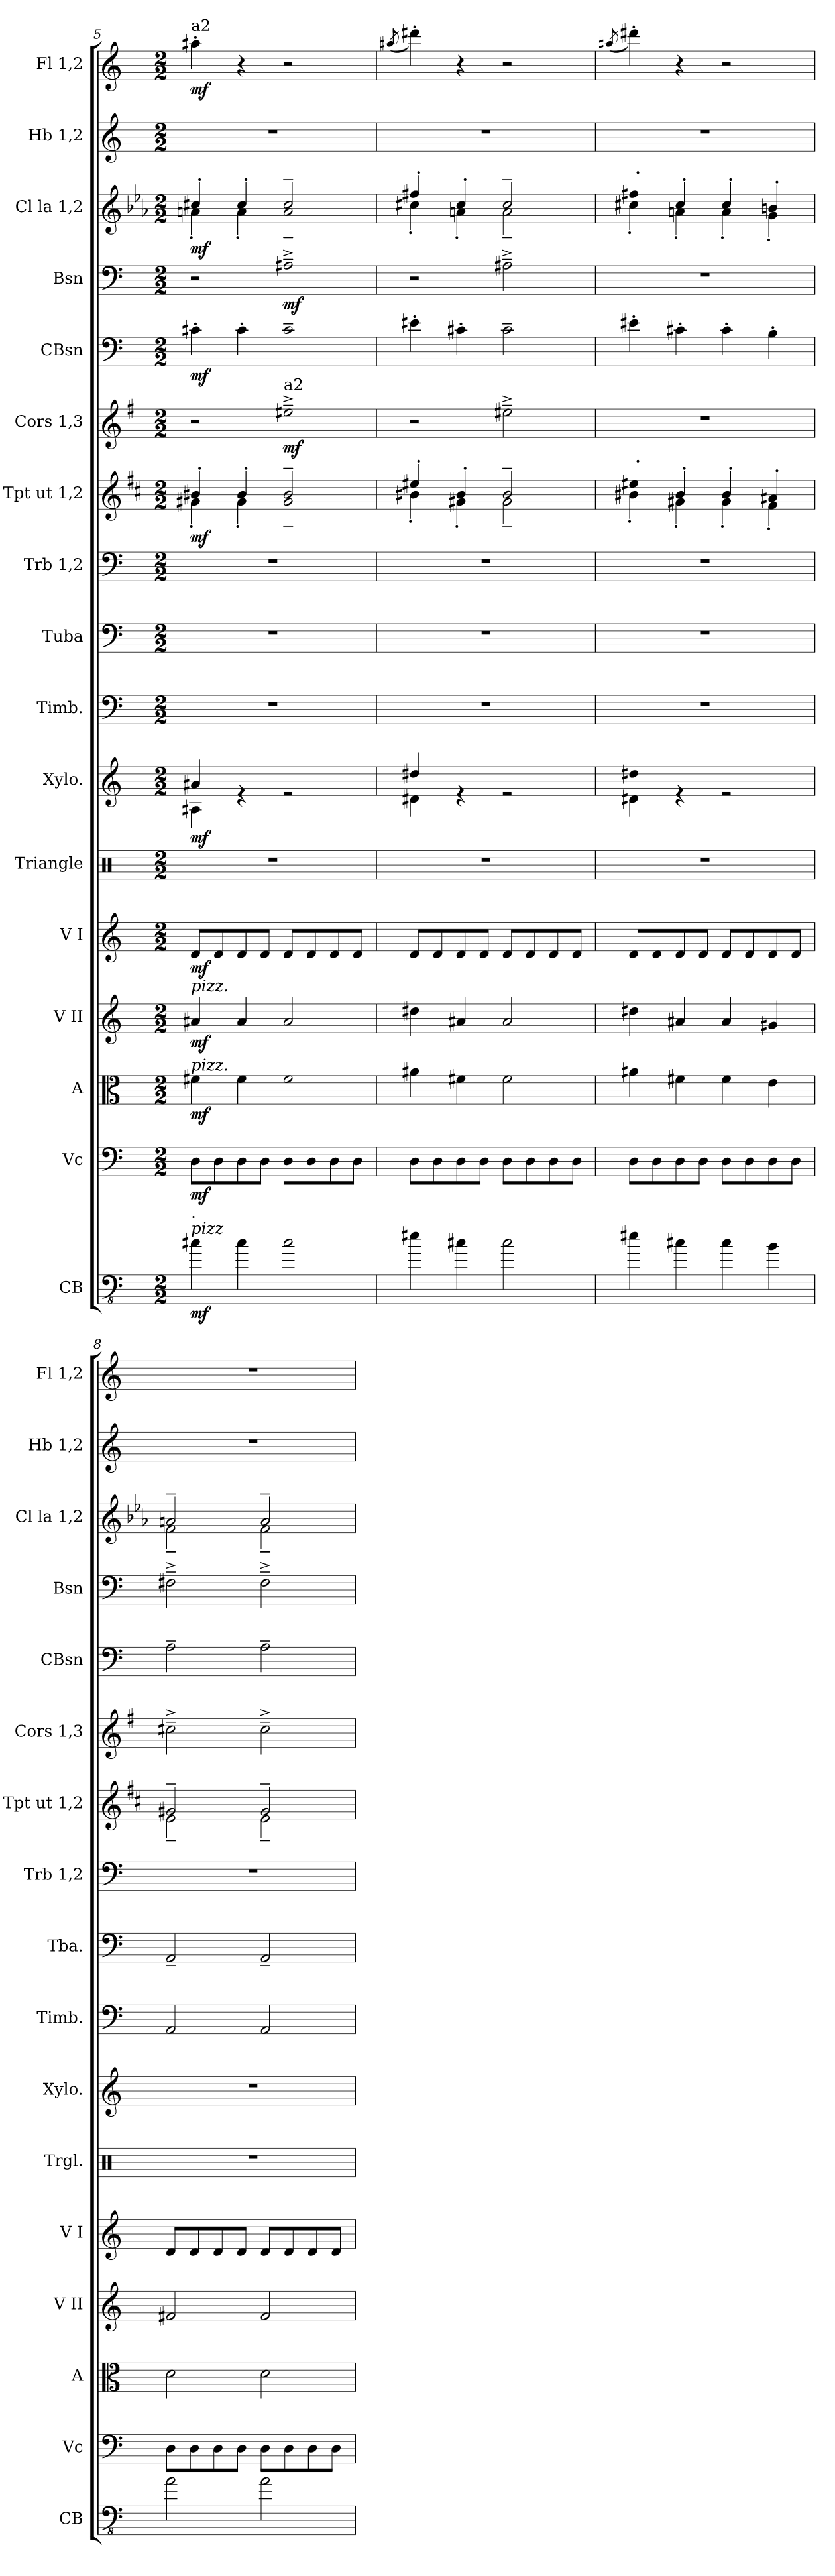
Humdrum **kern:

**kern	**dynam	**kern	**dynam	**kern	**dynam	**kern	**dynam	**kern	**dynam	**kern	**kern	**dynam	**kern	**kern	**kern	**kern	**dynam	**kern	**dynam	**kern	**dynam	**kern	**dynam	**kern	**dynam	**kern	**kern	**dynam
*part17	*part17	*part16	*part16	*part15	*part15	*part14	*part14	*part13	*part13	*part12	*part11	*part11	*part10	*part9	*part8	*part7	*part7	*part6	*part6	*part5	*part5	*part4	*part4	*part3	*part3	*part2	*part1	*part1
*staff17	*staff17	*staff16	*staff16	*staff15	*staff15	*staff14	*staff14	*staff13	*staff13	*staff12	*staff11	*staff11	*staff10	*staff9	*staff8	*staff7	*staff7	*staff6	*staff6	*staff5	*staff5	*staff4	*staff4	*staff3	*staff3	*staff2	*staff1	*staff1
*I"CB	*	*I"Vc	*	*I"A	*	*I"V II	*	*I"V I	*	*I"Triangle	*I"Xylo.	*	*I"Timb.	*I"Tuba	*I"Trb 1,2	*I"Tpt ut 1,2	*	*I"Cors 1,3	*	*I"CBsn	*	*I"Bsn	*	*I"Cl la 1,2	*	*I"Hb 1,2	*I"Fl 1,2	*
*I'CB	*	*I'Vc	*	*I'A	*	*I'V II	*	*I'V I	*	*I'Trgl.	*I'Xylo.	*	*I'Timb.	*I'Tba.	*I'Trb 1,2	*I'Tpt ut 1,2	*	*I'Cors 1,3	*	*I'CBsn	*	*I'Bsn	*	*I'Cl la 1,2	*	*I'Hb 1,2	*I'Fl 1,2	*
*clefFv4	*	*clefF4	*	*clefC3	*	*clefG2	*	*clefG2	*	*clefX	*clefG2	*	*clefF4	*clefF4	*clefF4	*clefG2	*	*clefG2	*	*clefF4	*	*clefF4	*	*clefG2	*	*clefG2	*clefG2	*
*ITrd7c12	*	*	*	*	*	*	*	*	*	*	*ITrd-7c-12	*	*	*	*	*ITrd1c2	*	*ITrd4c7	*	*ITrd7c12	*	*	*	*ITrd1c2	*	*	*	*
*k[]	*	*k[]	*	*k[]	*	*k[]	*	*k[]	*	*k[]	*k[]	*	*k[]	*k[]	*k[]	*k[]	*	*k[]	*	*k[]	*	*k[]	*	*k[b-e-a-d-g-]	*	*k[]	*k[]	*
*M2/2	*	*M2/2	*	*M2/2	*	*M2/2	*	*M2/2	*	*M2/2	*M2/2	*	*M2/2	*M2/2	*M2/2	*M2/2	*	*M2/2	*	*M2/2	*	*M2/2	*	*M2/2	*	*M2/2	*M2/2	*
=5	=5	=5	=5	=5	=5	=5	=5	=5	=5	=5	=5	=5	=5	=5	=5	=5	=5	=5	=5	=5	=5	=5	=5	=5	=5	=5	=5	=5
*	*	*	*	*	*	*	*	*	*	*	*^	*	*	*	*	*^	*	*	*	*	*	*	*	*^	*	*	*	*
!	!	!	!	!	!	!	!	!	!	!	!	!	!	!	!	!	!	!	!	!	!	!	!	!	!	!	!	!	!	!LO:TX:a:t=a2	!
!	!	!	!	!	!	!LO:TX:a:i:t=pizz.	!	!	!	!	!	!	!	!	!	!	!	!	!	!	!	!	!	!	!	!	!	!	!	!	!
!	!	!	!	!LO:TX:a:i:t=pizz.	!	!	!	!	!	!	!	!	!	!	!	!	!	!	!	!	!	!	!	!	!	!	!	!	!	!	!
!LO:TX:a:i:t=pizz	!	!	!	!	!	!	!	!	!	!	!	!	!	!	!	!	!	!	!	!	!	!	!	!	!	!	!	!	!	!	!
!LO:TX:a:t=.	!	!	!	!	!	!	!	!	!	!	!	!	!	!	!	!	!	!	!	!	!	!	!	!	!	!	!	!	!	!	!
!	!LO:DY:b	!	!LO:DY:b	!	!LO:DY:b	!	!LO:DY:b	!	!LO:DY:b	!	!	!	!LO:DY:b	!	!	!	!	!	!LO:DY:b	!	!	!	!LO:DY:b	!	!	!	!	!LO:DY:b	!	!	!LO:DY:b
4C#X\	mf	8D\L	mf	4f#X\	mf	4a#X/	mf	8d/L	mf	1r	4aa#X/	4a#X\	mf	1r	1r	1r	4a#X'/	4f#X'\	mf	2r	.	4C#X'\	mf	2r	.	4bn'/	4gn'\	mf	1r	4aa#X'\	mf
.	.	8D\	.	.	.	.	.	8d/	.	.	.	.	.	.	.	.	.	.	.	.	.	.	.	.	.	.	.	.	.	.	.
4C#\	.	8D\	.	4f#\	.	4a#/	.	8d/	.	.	4re	2.ryy	.	.	.	.	4a#'/	4f#'\	.	.	.	4C#'\	.	.	.	4b'/	4g'\	.	.	4r	.
.	.	8D\J	.	.	.	.	.	8d/J	.	.	.	.	.	.	.	.	.	.	.	.	.	.	.	.	.	.	.	.	.	.	.
!	!	!	!	!	!	!	!	!	!	!	!	!	!	!	!	!	!	!	!	!LO:TX:a:t=a2	!	!	!	!	!	!	!	!	!	!	!
!	!	!	!	!	!	!	!	!	!	!	!	!	!	!	!	!	!	!	!	!	!LO:DY:b	!	!	!	!LO:DY:b	!	!	!	!	!	!
2C#\	.	8D\L	.	2f#\	.	2a#/	.	8d/L	.	.	2re	.	.	.	.	.	2a#~/	2f#~\	.	2a#X^~\	mf	2C#~\	.	2A#X^~\	mf	2b~/	2g~\	.	.	2r	.
.	.	8D\	.	.	.	.	.	8d/	.	.	.	.	.	.	.	.	.	.	.	.	.	.	.	.	.	.	.	.	.	.	.
.	.	8D\	.	.	.	.	.	8d/	.	.	.	.	.	.	.	.	.	.	.	.	.	.	.	.	.	.	.	.	.	.	.
.	.	8D\J	.	.	.	.	.	8d/J	.	.	.	.	.	.	.	.	.	.	.	.	.	.	.	.	.	.	.	.	.	.	.
!!LO:PB:g=z
=6	=6	=6	=6	=6	=6	=6	=6	=6	=6	=6	=6	=6	=6	=6	=6	=6	=6	=6	=6	=6	=6	=6	=6	=6	=6	=6	=6	=6	=6	=6	=6
.	.	.	.	.	.	.	.	.	.	.	.	.	.	.	.	.	.	.	.	.	.	.	.	.	.	.	.	.	.	(8qaa#X/	.
4E#X\	.	8D\L	.	4a#X\	.	4dd#X\	.	8d/L	.	1r	4ddd#X/	4dd#X\	.	1r	1r	1r	4dd#X'/	4a#X'\	.	2r	.	4E#X'\	.	2r	.	4een'/	4bn'\	.	1r	4ddd#X'\)	.
.	.	8D\	.	.	.	.	.	8d/	.	.	.	.	.	.	.	.	.	.	.	.	.	.	.	.	.	.	.	.	.	.	.
4C#X\	.	8D\	.	4f#X\	.	4a#X/	.	8d/	.	.	4re	2.ryy	.	.	.	.	4a#'/	4f#X'\	.	.	.	4C#X'\	.	.	.	4b'/	4gn'\	.	.	4r	.
.	.	8D\J	.	.	.	.	.	8d/J	.	.	.	.	.	.	.	.	.	.	.	.	.	.	.	.	.	.	.	.	.	.	.
2C#\	.	8D\L	.	2f#\	.	2a#/	.	8d/L	.	.	2re	.	.	.	.	.	2a#~/	2f#~\	.	2a#X^~\	.	2C#~\	.	2A#X^~\	.	2b~/	2g~\	.	.	2r	.
.	.	8D\	.	.	.	.	.	8d/	.	.	.	.	.	.	.	.	.	.	.	.	.	.	.	.	.	.	.	.	.	.	.
.	.	8D\	.	.	.	.	.	8d/	.	.	.	.	.	.	.	.	.	.	.	.	.	.	.	.	.	.	.	.	.	.	.
.	.	8D\J	.	.	.	.	.	8d/J	.	.	.	.	.	.	.	.	.	.	.	.	.	.	.	.	.	.	.	.	.	.	.
=7	=7	=7	=7	=7	=7	=7	=7	=7	=7	=7	=7	=7	=7	=7	=7	=7	=7	=7	=7	=7	=7	=7	=7	=7	=7	=7	=7	=7	=7	=7	=7
.	.	.	.	.	.	.	.	.	.	.	.	.	.	.	.	.	.	.	.	.	.	.	.	.	.	.	.	.	.	(8qaa#X/	.
4E#X\	.	8D\L	.	4a#X\	.	4dd#X\	.	8d/L	.	1r	4ddd#X/	4dd#X\	.	1r	1r	1r	4dd#X'/	4a#X'\	.	1r	.	4E#X'\	.	1r	.	4een'/	4bn'\	.	1r	4ddd#X'\)	.
.	.	8D\	.	.	.	.	.	8d/	.	.	.	.	.	.	.	.	.	.	.	.	.	.	.	.	.	.	.	.	.	.	.
4C#X\	.	8D\	.	4f#X\	.	4a#X/	.	8d/	.	.	4re	2.ryy	.	.	.	.	4a#'/	4f#X'\	.	.	.	4C#X'\	.	.	.	4b'/	4gn'\	.	.	4r	.
.	.	8D\J	.	.	.	.	.	8d/J	.	.	.	.	.	.	.	.	.	.	.	.	.	.	.	.	.	.	.	.	.	.	.
4C#\	.	8D\L	.	4f#\	.	4a#/	.	8d/L	.	.	2re	.	.	.	.	.	4a#'/	4f#'\	.	.	.	4C#'\	.	.	.	4b'/	4g'\	.	.	2r	.
.	.	8D\	.	.	.	.	.	8d/	.	.	.	.	.	.	.	.	.	.	.	.	.	.	.	.	.	.	.	.	.	.	.
4BB\	.	8D\	.	4e\	.	4g#X/	.	8d/	.	.	.	.	.	.	.	.	4g#X'/	4e'\	.	.	.	4BB'\	.	.	.	4an'/	4f'\	.	.	.	.
.	.	8D\J	.	.	.	.	.	8d/J	.	.	.	.	.	.	.	.	.	.	.	.	.	.	.	.	.	.	.	.	.	.	.
*	*	*	*	*	*	*	*	*	*	*	*v	*v	*	*	*	*	*	*	*	*	*	*	*	*	*	*	*	*	*	*	*
=8	=8	=8	=8	=8	=8	=8	=8	=8	=8	=8	=8	=8	=8	=8	=8	=8	=8	=8	=8	=8	=8	=8	=8	=8	=8	=8	=8	=8	=8	=8
2AA\	.	8D\L	.	2d\	.	2f#X/	.	8d/L	.	1r	1r	.	2AA/	2AA~/	1r	2f#X~/	2d~\	.	2f#X~^\	.	2AA~\	.	2F#X~^\	.	2gn~/	2e-~\	.	1r	1r	.
.	.	8D\	.	.	.	.	.	8d/	.	.	.	.	.	.	.	.	.	.	.	.	.	.	.	.	.	.	.	.	.	.
.	.	8D\	.	.	.	.	.	8d/	.	.	.	.	.	.	.	.	.	.	.	.	.	.	.	.	.	.	.	.	.	.
.	.	8D\J	.	.	.	.	.	8d/J	.	.	.	.	.	.	.	.	.	.	.	.	.	.	.	.	.	.	.	.	.	.
2AA\	.	8D\L	.	2d\	.	2f#/	.	8d/L	.	.	.	.	2AA/	2AA~/	.	2f#~/	2d~\	.	2f#^~\	.	2AA~\	.	2F#~^\	.	2g~/	2e-~\	.	.	.	.
.	.	8D\	.	.	.	.	.	8d/	.	.	.	.	.	.	.	.	.	.	.	.	.	.	.	.	.	.	.	.	.	.
.	.	8D\	.	.	.	.	.	8d/	.	.	.	.	.	.	.	.	.	.	.	.	.	.	.	.	.	.	.	.	.	.
.	.	8D\J	.	.	.	.	.	8d/J	.	.	.	.	.	.	.	.	.	.	.	.	.	.	.	.	.	.	.	.	.	.
*	*	*	*	*	*	*	*	*	*	*	*	*	*	*	*	*v	*v	*	*	*	*	*	*	*	*v	*v	*	*	*	*
=	=	=	=	=	=	=	=	=	=	=	=	=	=	=	=	=	=	=	=	=	=	=	=	=	=	=	=	=
*-	*-	*-	*-	*-	*-	*-	*-	*-	*-	*-	*-	*-	*-	*-	*-	*-	*-	*-	*-	*-	*-	*-	*-	*-	*-	*-	*-	*-
